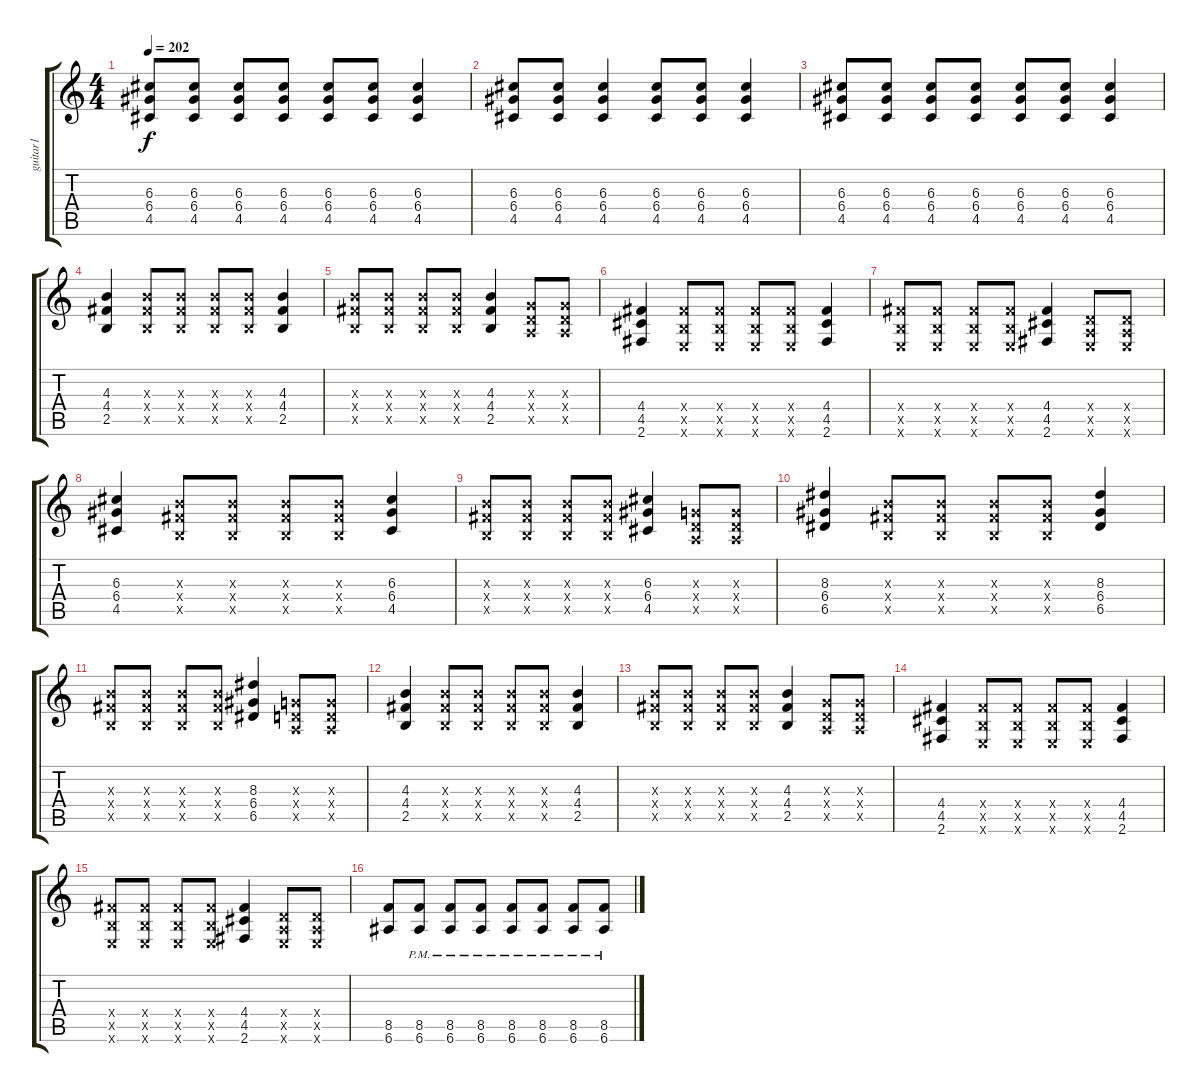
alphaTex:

\track ("guitar1" "guitar1") {instrument distortionguitar}
\staff {score tabs}
\tuning (E4 B3 G3 D3 A2 E2) {hide}
\ts (4 4)
\tempo 202
\clef g2
\ks c
(6.3 6.4 4.5).8{dy f} (6.3 6.4 4.5).8 (6.3 6.4 4.5).8 (6.3 6.4 4.5).8 (6.3 6.4 4.5).8 (6.3 6.4 4.5).8 (6.3 6.4 4.5).4 |
(6.3 6.4 4.5).8 (6.3 6.4 4.5).8 (6.3 6.4 4.5).4 (6.3 6.4 4.5).8 (6.3 6.4 4.5).8 (6.3 6.4 4.5).4 |
(6.3 6.4 4.5).8 (6.3 6.4 4.5).8 (6.3 6.4 4.5).8 (6.3 6.4 4.5).8 (6.3 6.4 4.5).8 (6.3 6.4 4.5).8 (6.3 6.4 4.5).4 |
(4.3 4.4 2.5).4 (4.3{x} 4.4{x} 2.5{x}).8 (4.3{x} 4.4{x} 2.5{x}).8 (4.3{x} 4.4{x} 2.5{x}).8 (4.3{x} 4.4{x} 2.5{x}).8 (4.3 4.4 2.5).4 |
(4.3{x} 4.4{x} 2.5{x}).8 (4.3{x} 4.4{x} 2.5{x}).8 (4.3{x} 4.4{x} 2.5{x}).8 (4.3{x} 4.4{x} 2.5{x}).8 (4.3 4.4 2.5).4 (0.3{x} 0.4{x} 0.5{x}).8 (0.3{x} 0.4{x} 0.5{x}).8 |
(4.4 4.5 2.6).4 (4.4{x} 2.5{x} 0.6{x}).8 (4.4{x} 2.5{x} 0.6{x}).8 (4.4{x} 2.5{x} 0.6{x}).8 (4.4{x} 2.5{x} 0.6{x}).8 (4.4 4.5 2.6).4 |
(4.4{x} 2.5{x} 0.6{x}).8 (4.4{x} 2.5{x} 0.6{x}).8 (4.4{x} 2.5{x} 0.6{x}).8 (4.4{x} 2.5{x} 0.6{x}).8 (4.4 4.5 2.6).4 (0.4{x} 0.5{x} 0.6{x}).8 (0.4{x} 0.5{x} 0.6{x}).8 |
(6.3 6.4 4.5).4 (4.3{x} 4.4{x} 2.5{x}).8 (4.3{x} 4.4{x} 2.5{x}).8 (4.3{x} 4.4{x} 2.5{x}).8 (4.3{x} 4.4{x} 2.5{x}).8 (6.3 6.4 4.5).4 |
(4.3{x} 4.4{x} 2.5{x}).8 (4.3{x} 4.4{x} 2.5{x}).8 (4.3{x} 4.4{x} 2.5{x}).8 (4.3{x} 4.4{x} 2.5{x}).8 (6.3 6.4 4.5).4 (0.3{x} 0.4{x} 0.5{x}).8 (0.3{x} 0.4{x} 0.5{x}).8 |
(8.3 6.4 6.5).4 (4.3{x} 4.4{x} 2.5{x}).8 (4.3{x} 4.4{x} 2.5{x}).8 (4.3{x} 4.4{x} 2.5{x}).8 (4.3{x} 4.4{x} 2.5{x}).8 (8.3 6.4 6.5).4 |
(4.3{x} 4.4{x} 2.5{x}).8 (4.3{x} 4.4{x} 2.5{x}).8 (4.3{x} 4.4{x} 2.5{x}).8 (4.3{x} 4.4{x} 2.5{x}).8 (8.3 6.4 6.5).4 (0.3{x} 0.4{x} 0.5{x}).8 (0.3{x} 0.4{x} 0.5{x}).8 |
(4.3 4.4 2.5).4 (4.3{x} 4.4{x} 2.5{x}).8 (4.3{x} 4.4{x} 2.5{x}).8 (4.3{x} 4.4{x} 2.5{x}).8 (4.3{x} 4.4{x} 2.5{x}).8 (4.3 4.4 2.5).4 |
(4.3{x} 4.4{x} 2.5{x}).8 (4.3{x} 4.4{x} 2.5{x}).8 (4.3{x} 4.4{x} 2.5{x}).8 (4.3{x} 4.4{x} 2.5{x}).8 (4.3 4.4 2.5).4 (0.3{x} 0.4{x} 0.5{x}).8 (0.3{x} 0.4{x} 0.5{x}).8 |
(4.4 4.5 2.6).4 (4.4{x} 2.5{x} 0.6{x}).8 (4.4{x} 2.5{x} 0.6{x}).8 (4.4{x} 2.5{x} 0.6{x}).8 (4.4{x} 2.5{x} 0.6{x}).8 (4.4 4.5 2.6).4 |
(4.4{x} 2.5{x} 0.6{x}).8 (4.4{x} 2.5{x} 0.6{x}).8 (4.4{x} 2.5{x} 0.6{x}).8 (4.4{x} 2.5{x} 0.6{x}).8 (4.4 4.5 2.6).4 (0.4{x} 0.5{x} 0.6{x}).8 (0.4{x} 0.5{x} 0.6{x}).8 |
(8.5 6.6).8 (8.5{pm} 6.6{pm}).8 (8.5{pm} 6.6{pm}).8 (8.5{pm} 6.6{pm}).8 (8.5{pm} 6.6{pm}).8 (8.5{pm} 6.6{pm}).8 (8.5{pm} 6.6{pm}).8 (8.5{pm} 6.6{pm}).8
